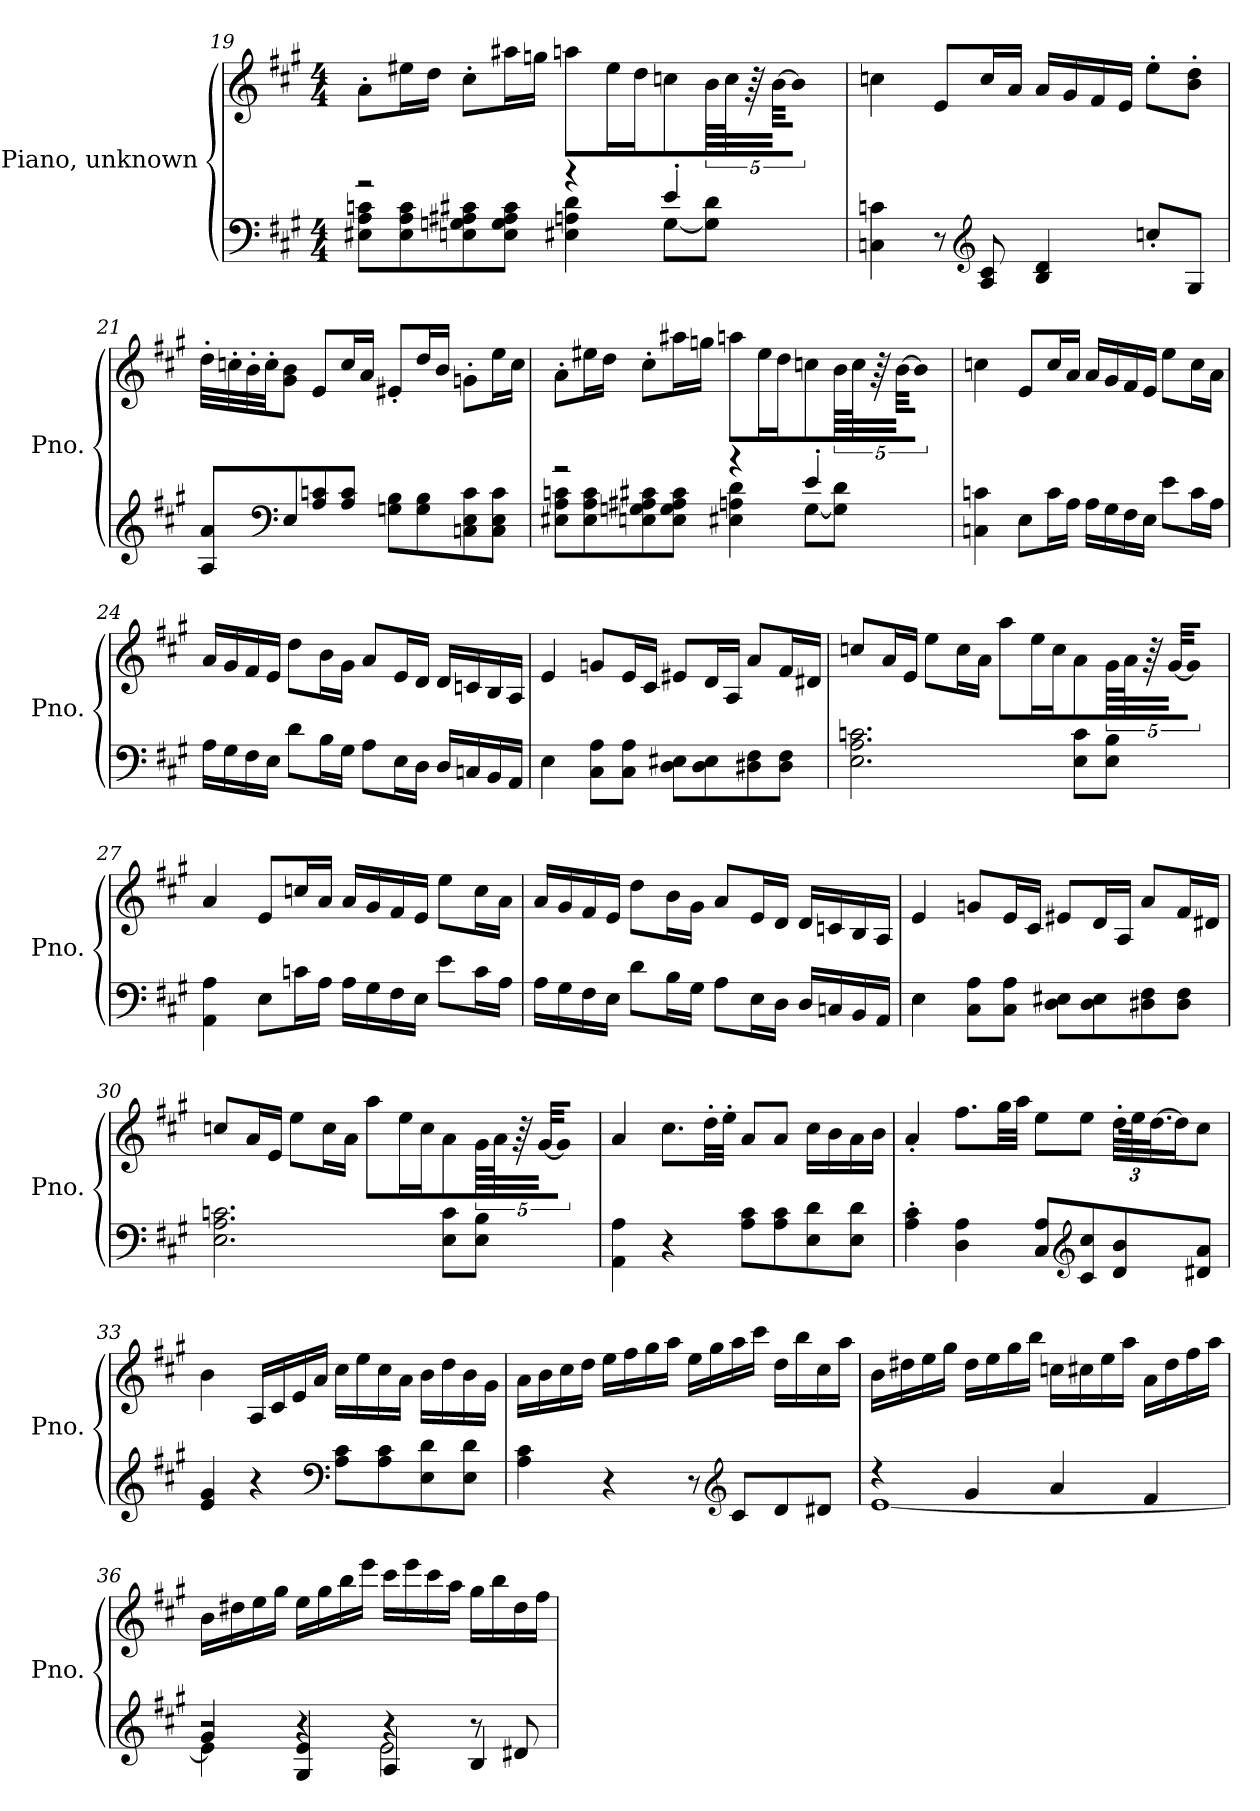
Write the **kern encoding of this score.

**kern	**kern
*part1	*part1
*staff2	*staff1
*I"Piano, unknown	*
*I'Pno.	*
*clefF4	*clefG2
*k[f#c#g#]	*k[f#c#g#]
*M4/4	*M4/4
=19	=19
*^	*
2r	8E#X\ 8A\ 8cn\L	8a'\L
.	8E#\ 8A\ 8c\	16ee#X\L
.	.	16dd\JJ
.	8En\ 8Gn\ 8A#X\ 8c#X\	8cc#'\L
.	8E\ 8G\ 8A#\ 8c#\J	16aa#X\L
.	.	16ggn\JJ
4r	4E#X\ 4An\ 4d\	8aan\L
.	.	16ee#\L
.	.	16dd\J
4e'/	[8G\L	8ccn\
.	8G\] 8d\J	80b\LLL
.	.	80cc\JJJJ
.	.	80r
.	.	[40b\KLL
.	.	16b\JJ]
*v	*v	*
!!LO:LB:g=z
=20	=20
4Cn\ 4cn\	4ccn\
8r	8e/L
*clefG2	*
8A/ 8c/	16cc/L
.	16a/JJ
4B/ 4d/	16a/LL
.	16g#/
.	16f#/
.	16e/JJ
8ccn'/L	8ee'\L
8G#/J	8b\' 8dd\'J
=21	=21
8A/ 8a/L	32dd'\LLL
.	32ccn'\
.	32b'\
.	32cc'\JJ
*clefF4	*
8E/	8g#\ 8b\J
8A/ 8cn/	8e/L
8A/ 8c/J	16cc/L
.	16a/JJ
8Gn\ 8B\L	8e#X'/L
8G\ 8B\	16dd/L
.	16b/JJ
8Cn\ 8E\ 8c\	8gn'\L
8C\ 8E\ 8c\J	16ee\L
.	16cc\JJ
!!LO:LB:g=z
=22	=22
*^	*
2r	8E#X\ 8A\ 8cn\L	8a'\L
.	8E#\ 8A\ 8c\	16ee#X\L
.	.	16dd\JJ
.	8En\ 8Gn\ 8A#X\ 8c#X\	8cc#'\L
.	8E\ 8G\ 8A#\ 8c#\J	16aa#X\L
.	.	16ggn\JJ
4r	4E#X\ 4An\ 4d\	8aan\L
.	.	16ee#\L
.	.	16dd\J
4e'/	[8G\L	8ccn\
.	8G\] 8d\J	80b\LLL
.	.	80cc\JJJJ
.	.	80r
.	.	[40b\KLL
.	.	16b\JJ]
*v	*v	*
=23	=23
4Cn\ 4cn\	4ccn\
8E\L	8e/L
16c\L	16cc/L
16A\JJ	16a/JJ
16A\LL	16a/LL
16G#\	16g#/
16F#\	16f#/
16E\JJ	16e/JJ
8e\L	8ee\L
16c\L	16cc\L
16A\JJ	16a\JJ
!!LO:LB:g=z
=24	=24
16A\LL	16a/LL
16G#\	16g#/
16F#\	16f#/
16E\JJ	16e/JJ
8d\L	8dd\L
16B\L	16b\L
16G#\JJ	16g#\JJ
8A\L	8a/L
16E\L	16e/L
16D\JJ	16d/JJ
16D/LL	16d/LL
16Cn/	16cn/
16BB/	16B/
16AA/JJ	16A/JJ
=25	=25
4E\	4e/
8C#\ 8A\L	8gn/L
8C#\ 8A\J	16e/L
.	16c#/JJ
8D\ 8E#X\L	8e#X/L
8D\ 8E#\	16d/L
.	16A/JJ
8D#X\ 8F#\	8a/L
8D#\ 8F#\J	16f#/L
.	16d#X/JJ
=26	=26
2.E\ 2.A\ 2.cn\	8ccn/L
.	16a/L
.	16e/JJ
.	8ee\L
.	16cc\L
.	16a\JJ
.	8aa\L
.	16ee\L
.	16cc\J
8E\ 8c\L	8a\
8E\ 8B\J	80g#\LLL
.	80a\JJJJ
.	80r
.	[40g#/KLL
.	16g#/JJ]
!!LO:LB:g=z
=27	=27
4AA\ 4A\	4a/
8E\L	8e/L
16cn\L	16ccn/L
16A\JJ	16a/JJ
16A\LL	16a/LL
16G#\	16g#/
16F#\	16f#/
16E\JJ	16e/JJ
8e\L	8ee\L
16c\L	16cc\L
16A\JJ	16a\JJ
=28	=28
16A\LL	16a/LL
16G#\	16g#/
16F#\	16f#/
16E\JJ	16e/JJ
8d\L	8dd\L
16B\L	16b\L
16G#\JJ	16g#\JJ
8A\L	8a/L
16E\L	16e/L
16D\JJ	16d/JJ
16D/LL	16d/LL
16Cn/	16cn/
16BB/	16B/
16AA/JJ	16A/JJ
=29	=29
4E\	4e/
8C#\ 8A\L	8gn/L
8C#\ 8A\J	16e/L
.	16c#/JJ
8D\ 8E#X\L	8e#X/L
8D\ 8E#\	16d/L
.	16A/JJ
8D#X\ 8F#\	8a/L
8D#\ 8F#\J	16f#/L
.	16d#X/JJ
!!LO:LB:g=z
=30	=30
2.E\ 2.A\ 2.cn\	8ccn/L
.	16a/L
.	16e/JJ
.	8ee\L
.	16cc\L
.	16a\JJ
.	8aa\L
.	16ee\L
.	16cc\J
8E\ 8c\L	8a\
8E\ 8B\J	80g#\LLL
.	80a\JJJJ
.	80r
.	[40g#/KLL
.	16g#/JJ]
=31	=31
4AA\ 4A\	4a/
4r	8.cc#\L
.	32dd'\LL
.	32ee'\JJJ
8A\ 8c#\L	8a/L
8A\ 8c#\	8a/J
8E\ 8d\	16cc#\LL
.	16b\
8E\ 8d\J	16a\
.	16b\JJ
=32	=32
4A\' 4c#\'	4a'/
4D\ 4A\	8.ff#\L
.	32gg#\LL
.	32aa\JJJ
8C#/ 8A/L	8ee\L
*clefG2	*
8c#/ 8cc#/	8ee\J
*	*Xbrackettup
8d/ 8b/	48dd'\LLL
.	96ee\K
.	[48.dd\J
.	16dd\J]
8d#X/ 8a/J	8cc#\J
!!LO:PB:g=z
=33	=33
4e/ 4g#/	4b\
4r	16A/LL
.	16c#/
.	16e/
.	16a/JJ
*clefF4	*
8A\ 8c#\L	16cc#\LL
.	16ee\
8A\ 8c#\	16cc#\
.	16a\JJ
8E\ 8d\	16b\LL
.	16dd\
8E\ 8d\J	16b\
.	16g#\JJ
=34	=34
4A\ 4c#\	16a\LL
.	16b\
.	16cc#\
.	16dd\JJ
4r	16ee\LL
.	16ff#\
.	16gg#\
.	16aa\JJ
8r	16ee\LL
.	16gg#\
*clefG2	*
8c#/L	16aa\
.	16ccc#\JJ
8d/	16dd\LL
.	16bb\
8d#X/J	16cc#\
.	16aa\JJ
!!LO:LB:g=z
=35	=35
*^	*
4r	[1e	16b\LL
.	.	16dd#X\
.	.	16ee\
.	.	16gg#\JJ
4g#/	.	16dd#\LL
.	.	16ee\
.	.	16gg#\
.	.	16bb\JJ
4a/	.	16ccn\LL
.	.	16cc#X\
.	.	16ee\
.	.	16aa\JJ
4f#/	.	16a\LL
.	.	16dd#\
.	.	16ff#\
.	.	16aa\JJ
=36	=36	=36
*	*^	*
4g#/	4e\]	2r	16b\LL
.	.	.	16dd#X\
.	.	.	16ee\
.	.	.	16gg#\JJ
4G#/ 4e/	4r	.	16ee\LL
.	.	.	16gg#\
.	.	.	16bb\
.	.	.	16eee\JJ
4A/	2e\	4r	16ccc#\LL
.	.	.	16eee\
.	.	.	16ccc#\
.	.	.	16aa\JJ
8r	.	4B/	16gg#\LL
.	.	.	16bb\
8d#X/	.	.	16dd#\
.	.	.	16ff#\JJ
*v	*v	*v	*
=	=
*-	*-
